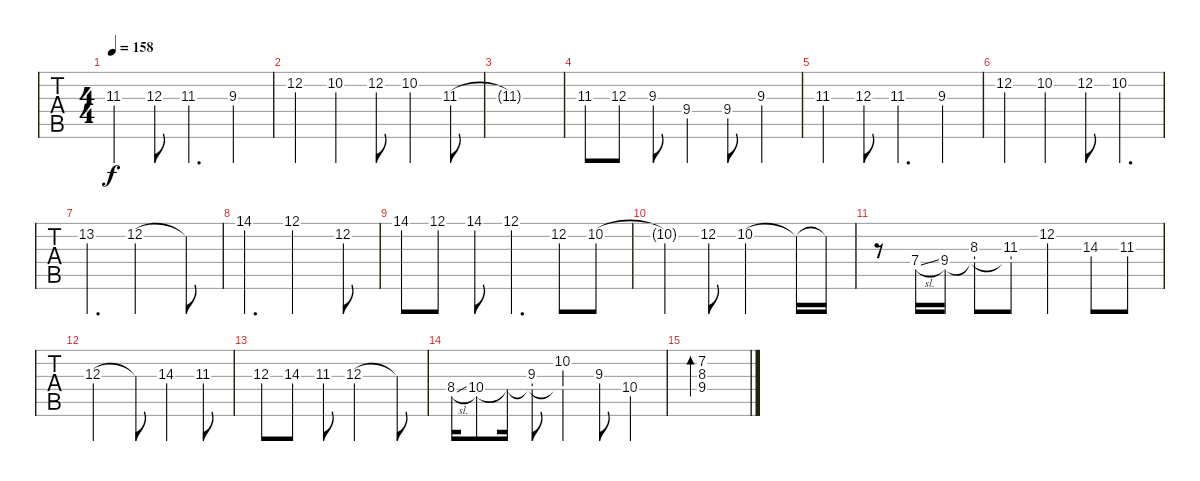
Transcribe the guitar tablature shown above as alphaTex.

\track ("   " "   ") {instrument pad5bowed}
\staff {tabs}
\tuning (D4 A3 F3 C3 G2 D2) {hide}
\ts (4 4)
\tempo 158
\clef g2
\ks c
11.3{st}.4{dy f} 12.3.8 11.3.4{d} 9.3.4 |
12.2.4 10.2{st}.4 12.2.8 10.2{st}.4 11.3.8 |
11.3{t}.1 |
11.3.8 12.3.8 9.3.8 9.4.4 9.4.8 9.3{st}.4 |
11.3{st}.4 12.3.8 11.3.4{d} 9.3.4 |
12.2.4 10.2{st}.4 12.2.8 10.2{st}.4{d} |
13.2.4{d} 12.2.2 12.2{t}.8 |
14.1.4{d} 12.1.2 12.2.8 |
14.1.8 12.1.8 14.1.8 12.1.4{d} 12.2.8 10.2.8 |
10.2{t}.4 12.2.8 10.2.2 10.2{t}.16 10.2{t}.16 |
r.8 7.4{sl}.16 9.4.16 (8.3 9.4{t}).8 (11.3 9.4{t}).8 12.2.4 14.3.8 11.3.8 |
12.3.2 12.3{t}.8 14.3{st}.4 11.3.8 |
12.3.8 14.3.8 11.3.8 12.3.2 12.3{t}.8 |
8.4{sl}.16 10.4.8 10.4{t}.16 (9.3 10.4{t}).8 (10.2 10.4{t}).4 9.3.8 10.4{st}.4 |
(7.2 8.3 9.4).1{bd 120}
